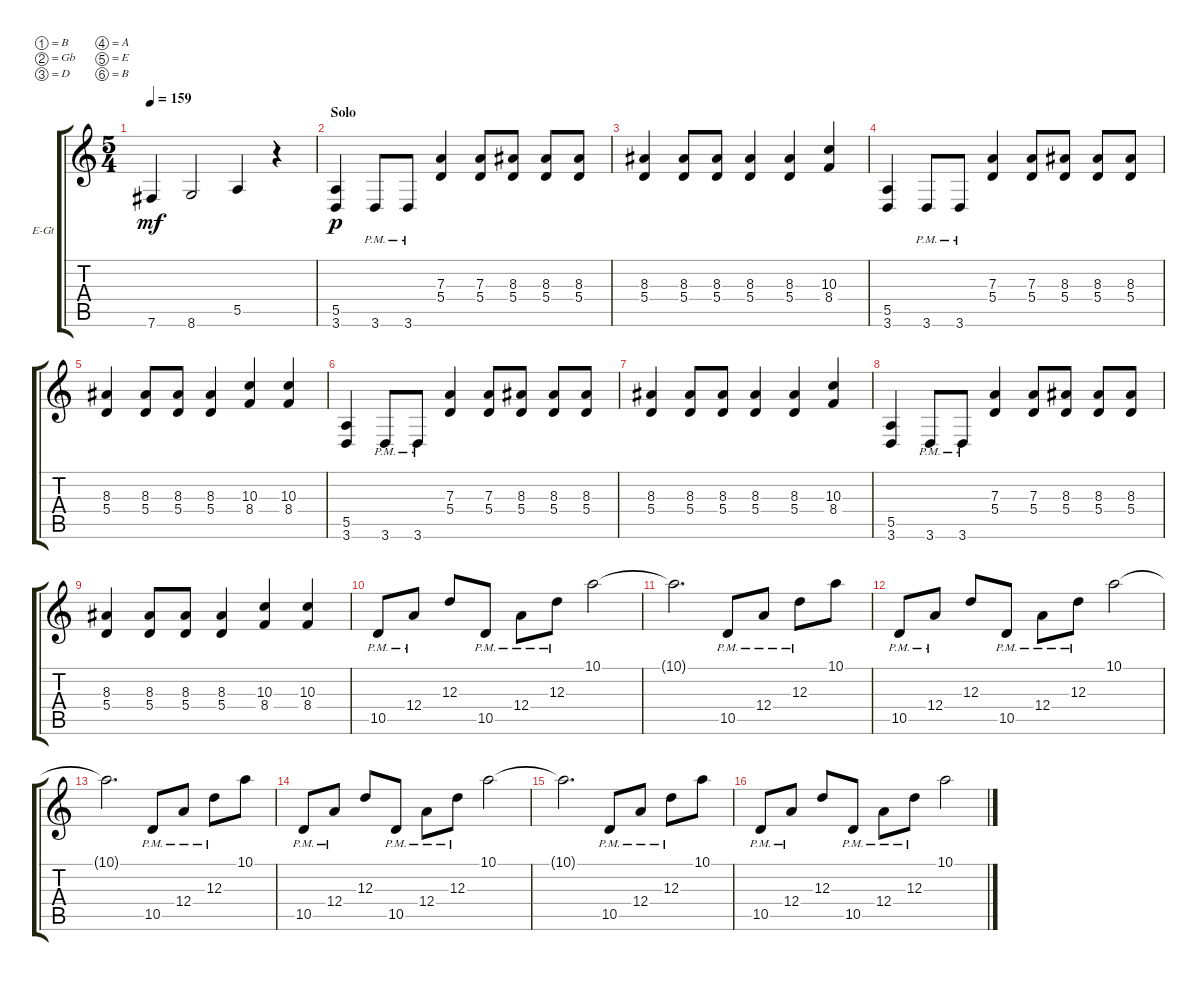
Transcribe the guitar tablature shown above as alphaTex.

\bracketExtendMode groupsimilarinstruments
\firstSystemTrackNameOrientation horizontal
\otherSystemsTrackNameOrientation horizontal
\track ("Electric Guitar 2" "E-Gt") {instrument distortionguitar}
\staff {score tabs}
\tuning (B3 Gb3 D3 A2 E2 B1)
\ts (5 4)
\tempo 159
\clef g2
\ks c
7.6{t}.4{dy mf} 8.6.2 5.5.4 r.4 |
\section ("" "Solo")
(3.6 5.5).4{dy p} 3.6{pm}.8 3.6{pm}.8 (5.4 7.3).4 (5.4 7.3).8 (5.4 8.3).8 (5.4 8.3).8 (8.3 5.4).8 |
(8.3 5.4).4 (5.4 8.3).8 (5.4 8.3).8 (8.3 5.4).4 (5.4 8.3).4 (8.4 10.3).4 |
(3.6 5.5).4 3.6{pm}.8 3.6{pm}.8 (5.4 7.3).4 (5.4 7.3).8 (5.4 8.3).8 (5.4 8.3).8 (8.3 5.4).8 |
(8.3 5.4).4 (5.4 8.3).8 (5.4 8.3).8 (8.3 5.4).4 (8.4 10.3).4 (8.4 10.3).4 |
(3.6 5.5).4 3.6{pm}.8 3.6{pm}.8 (5.4 7.3).4 (5.4 7.3).8 (5.4 8.3).8 (5.4 8.3).8 (8.3 5.4).8 |
(8.3 5.4).4 (5.4 8.3).8 (5.4 8.3).8 (8.3 5.4).4 (5.4 8.3).4 (8.4 10.3).4 |
(3.6 5.5).4 3.6{pm}.8 3.6{pm}.8 (5.4 7.3).4 (5.4 7.3).8 (5.4 8.3).8 (5.4 8.3).8 (8.3 5.4).8 |
(8.3 5.4).4 (5.4 8.3).8 (5.4 8.3).8 (8.3 5.4).4 (8.4 10.3).4 (8.4 10.3).4 |
10.5{pm}.8 12.4{pm}.8 12.3.8 10.5{pm}.8 12.4{pm}.8 12.3{pm}.8 10.1.2 |
10.1{t}.2{d} 10.5{pm}.8 12.4{pm}.8 12.3{pm}.8 10.1.8 |
10.5{pm}.8 12.4{pm}.8 12.3.8 10.5{pm}.8 12.4{pm}.8 12.3{pm}.8 10.1.2 |
10.1{t}.2{d} 10.5{pm}.8 12.4{pm}.8 12.3{pm}.8 10.1.8 |
10.5{pm}.8 12.4{pm}.8 12.3.8 10.5{pm}.8 12.4{pm}.8 12.3{pm}.8 10.1.2 |
10.1{t}.2{d} 10.5{pm}.8 12.4{pm}.8 12.3{pm}.8 10.1.8 |
10.5{pm}.8 12.4{pm}.8 12.3.8 10.5{pm}.8 12.4{pm}.8 12.3{pm}.8 10.1.2
